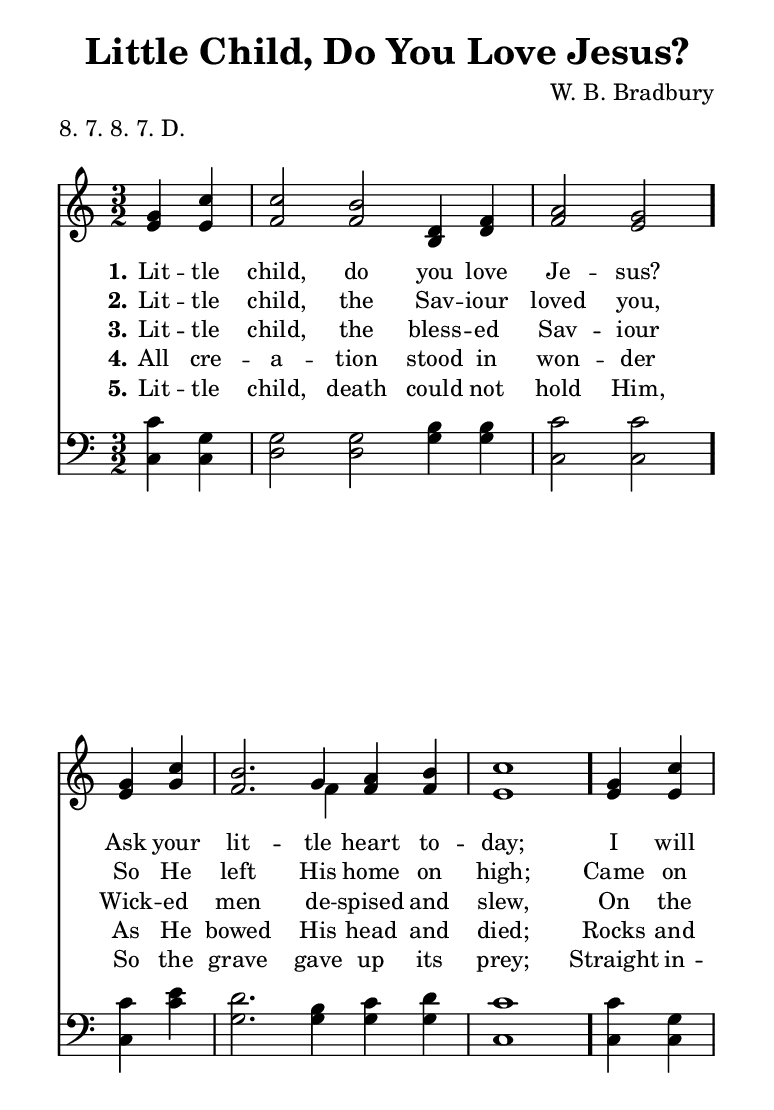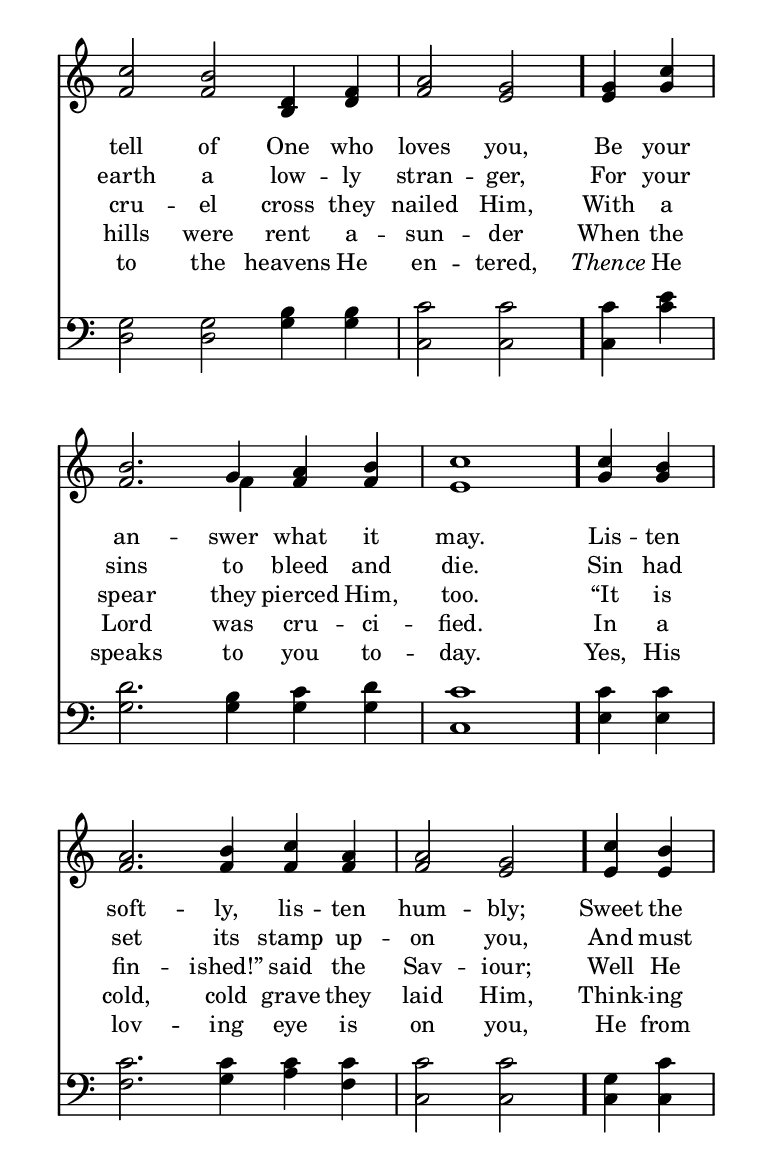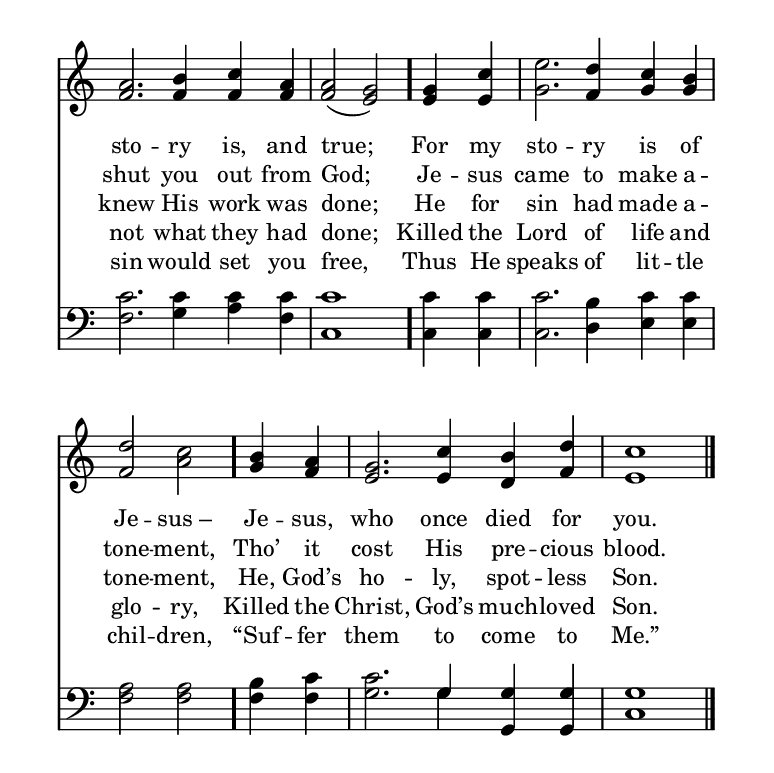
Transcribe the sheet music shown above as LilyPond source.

\include "common/global.ily"
\paper {
  \include "common/paper.ily"
}

\header{
  %children
  hymnnumber = "319"
  title = "Little Child, Do You Love Jesus?"
  tunename = "Whither Pilgrims"
  meter = "8. 7. 8. 7. D."
  poet = ""
  composer = "W. B. Bradbury"
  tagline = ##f
}

global = {
  \include "common/overrides.ily"
  \override Staff.TimeSignature.style = #'numbered
  \time 3/2
  \override Score.MetronomeMark.transparent = ##t % hide all fermata changes too
  \tempo 4=120
  \key c \major
  \partial 2
  \autoBeamOff
}

patternA = { c4 c | c2 c }
patternB = { c4 c | c2. c4 c c | c1 }
patternC = { c4 c | c2. c4 c c | c2 c }

notesSoprano = {
\global
\relative c'' {

  \changePitch \patternA { g c | c b d, f | a g }
  \changePitch \patternB { g c | b g a b | c }
  \changePitch \patternA { g c | c b d, f | a g }
  \changePitch \patternB { g c | b g a b | c }

  \changePitch \patternC { c b | a b c a | a g }
  \changePitch \patternC { c b | a b c a | a( g) }
  \changePitch \patternC { g c | e d c b | d c }
  \changePitch \patternB { b a | g c b d | c }

  \bar "|."

}
}

notesAlto = {
\global
\relative e' {

  \changePitch \patternA { e e | f f b, d | f e }
  \changePitch \patternB { e g | f f f f | e }
  \changePitch \patternA { e e | f f b, d | f e }
  \changePitch \patternB { e g | f f f f | e }

  \changePitch \patternC { g g | f f f f | f e }
  \changePitch \patternC { e e | f f f f | f( e) }
  \changePitch \patternC { e e | g f g g | f a }
  \changePitch \patternB { g f | e e d f | e }

}
}

notesTenor = {
\global
\relative a {

  \changePitch \patternA { c g | g g b b | c c }
  \changePitch \patternB { c e | d b c d | c }
  \changePitch \patternA { c g | g g b b | c c }
  \changePitch \patternB { c e | d b c d | c }

  \changePitch \patternC { c c | c c c c | c c }
  \changePitch \patternB { g c | c c c c | c }
  \changePitch \patternC { c c | c b c c | a a }
  \changePitch \patternB { b c | c g g g | g }

}
}

notesBass = {
\global
\relative f {

  \changePitch \patternA { c c | d d g g | c, c }
  \changePitch \patternB { c c' | g g g g | c, }
  \changePitch \patternA { c c | d d g g | c, c }
  \changePitch \patternB { c c' | g g g g | c, }

  \changePitch \patternC { e e | f g a f | c c }
  \changePitch \patternB { c c | f g a f | c }
  \changePitch \patternC { c c | c d e e | f f }
  \changePitch \patternB { f f | g g g, g | c }

}
}

wordsA = \lyricmode {
\set stanza = "1."

Lit -- tle child, do you love Je -- sus? \bar "."
Ask your lit -- tle heart to -- day; \bar "."
I will tell of One who loves you, \bar "."
Be your an -- swer what it may. \bar "."
Lis -- ten soft -- ly, lis -- ten hum -- bly; \bar "."
Sweet the sto -- ry is, and true; \bar "."
For my sto -- ry is of Je -- sus_– \bar "."
Je -- sus, who once died for you. \bar "."

}

wordsB = \lyricmode {
\set stanza = "2."

Lit -- tle child, the Sav -- iour loved you,
So He left His home on high;
Came on earth a low -- ly stran -- ger,
For your sins to bleed and die.
Sin had set its stamp up -- on you,
And must shut you out from God;
Je -- sus came to make a -- tone -- ment,
Tho’ it cost His pre -- cious blood.

}

wordsC = \lyricmode {
\set stanza = "3."

Lit -- tle child, the bless -- ed Sav -- iour
Wick -- ed men de -- spised and slew,
On the cru -- el cross they nailed Him,
With a spear they pierced Him, too.
“It is fin -- ished!” said the Sav -- iour;
Well He knew His work was done;
He for sin had made a -- tone -- ment,
He, God’s ho -- ly, spot -- less Son.

}

wordsD = \lyricmode {
\set stanza = "4."

All cre -- a -- tion stood in won -- der
As He bowed His head and died;
Rocks and hills were rent a -- sun -- der
When the Lord was cru -- ci -- fied.
In a cold, cold grave they laid Him,
Think -- ing not what they had done;
Killed the Lord of life and glo -- ry,
Killed the Christ, God’s much -- loved Son.

}

wordsE = \lyricmode {
\set stanza = "5."

Lit -- tle child, death could not hold Him,
So the grave gave up its prey;
Straight in -- to the heavens He en -- tered,
\italicsOn Thence \italicsOff He speaks to you to -- day.
Yes, His lov -- ing eye is on you,
He from sin would set you free,
Thus He speaks of lit -- tle chil -- dren,
“Suf -- fer them to come to Me.”

}

\score {
  \context ChoirStaff <<
    \context Staff = upper <<
      \set Staff.autoBeaming = ##f
      \set ChoirStaff.systemStartDelimiter = #'SystemStartBar
      \set ChoirStaff.printPartCombineTexts = ##f
      \partcombine #'(2 . 9) \notesSoprano \notesAlto
      \context NullVoice = sopranos { \voiceOne << \notesSoprano >> }
      \context Lyrics = one   \lyricsto sopranos \wordsA
      \context Lyrics = two   \lyricsto sopranos \wordsB
      \context Lyrics = three \lyricsto sopranos \wordsC
      \context Lyrics = four  \lyricsto sopranos \wordsD
      \context Lyrics = five  \lyricsto sopranos \wordsE
    >>
    \context Staff = men <<
      \set Staff.autoBeaming = ##f
      \clef bass
      \set ChoirStaff.printPartCombineTexts = ##f
      \partcombine #'(2 . 9) \notesTenor \notesBass
    >>
  >>
  \layout {
    \include "common/layout.ily"
  }
  \midi{
    \include "common/midi.ily"
  }
}

\version "2.19.49"  % necessary for upgrading to future LilyPond versions.

% vi:set et ts=2 sw=2 ai nocindent syntax=lilypond:
